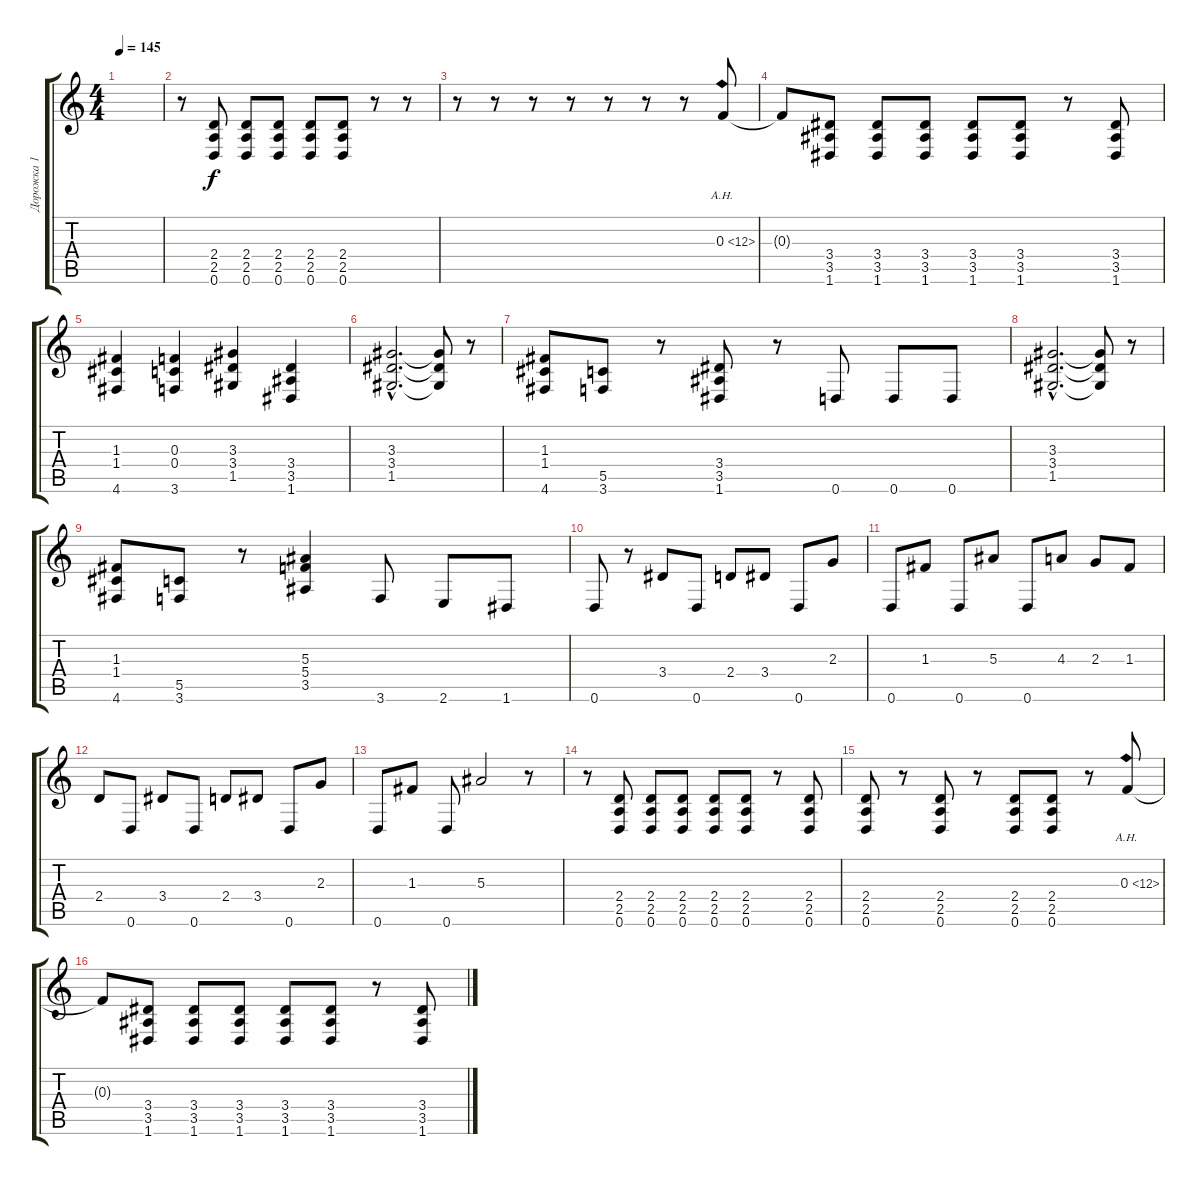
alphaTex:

\track ("Дорожка 1" "Дорожка 1") {instrument distortionguitar}
\staff {score tabs}
\tuning (D4 A3 F3 C3 G2 D2) {hide}
\ts (4 4)
\tempo 145
\clef g2
\ks c
|
r.8 (2.4 2.5 0.6).8 (2.4 2.5 0.6).8 (2.4 2.5 0.6).8 (2.4 2.5 0.6).8 (2.4 2.5 0.6).8 r.8 r.8 |
r.8 r.8 r.8 r.8 r.8 r.8 r.8 0.3{ah 12}.8 |
0.3{t}.8 (3.4 3.5 1.6).8 (3.4 3.5 1.6).8 (3.4 3.5 1.6).8 (3.4 3.5 1.6).8 (3.4 3.5 1.6).8 r.8 (3.4 3.5 1.6).8 |
(1.3 1.4 4.6).4 (0.3 0.4 3.6).4 (3.3 3.4 1.5).4 (3.4 3.5 1.6).4 |
(3.3{hac} 3.4{hac} 1.5{hac}).2{d balance 8} (3.3{t} 3.4{t} 1.5{t}).8 r.8 |
(1.3 1.4 4.6).8 (5.5 3.6).8 r.8 (3.4 3.5 1.6).8 r.8 0.6.8 0.6.8 0.6.8 |
(3.3{hac} 3.4{hac} 1.5{hac}).2{d} (3.3{t} 3.4{t} 1.5{t}).8 r.8 |
(1.3 1.4 4.6).8 (5.5 3.6).8 r.8 (5.3 5.4 3.5).4 3.6.8 2.6.8 1.6.8 |
0.6.8 r.8 3.4.8 0.6.8 2.4.8 3.4.8 0.6.8 2.3.8 |
0.6.8 1.3.8 0.6.8 5.3.8 0.6.8 4.3.8 2.3.8 1.3.8 |
2.4.8 0.6.8 3.4.8 0.6.8 2.4.8 3.4.8 0.6.8 2.3.8 |
0.6.8 1.3.8 0.6.8 5.3.2 r.8 |
r.8 (2.4 2.5 0.6).8 (2.4 2.5 0.6).8 (2.4 2.5 0.6).8 (2.4 2.5 0.6).8 (2.4 2.5 0.6).8 r.8 (2.4 2.5 0.6).8 |
(2.4 2.5 0.6).8 r.8 (2.4 2.5 0.6).8 r.8 (2.4 2.5 0.6).8 (2.4 2.5 0.6).8 r.8 0.3{ah 12}.8 |
0.3{t}.8 (3.4 3.5 1.6).8 (3.4 3.5 1.6).8 (3.4 3.5 1.6).8 (3.4 3.5 1.6).8 (3.4 3.5 1.6).8 r.8 (3.4 3.5 1.6).8
